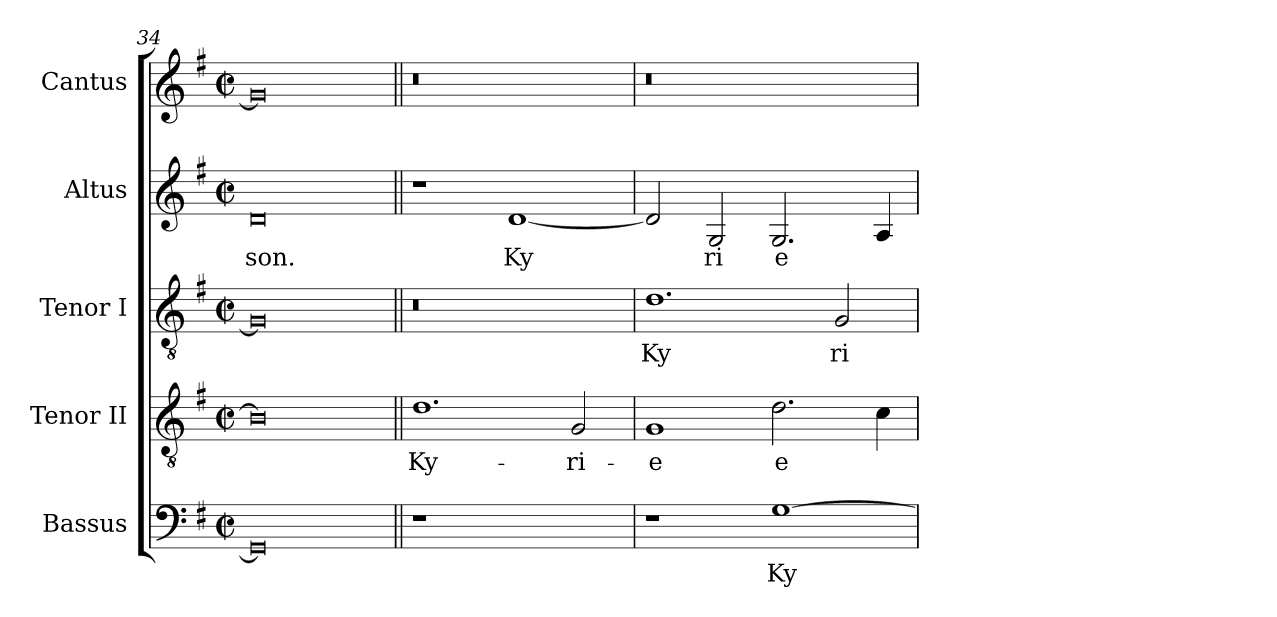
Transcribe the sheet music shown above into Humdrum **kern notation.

**kern	**text	**kern	**text	**kern	**text	**kern	**text	**kern	**text
*part5	*part5	*part4	*part4	*part3	*part3	*part2	*part2	*part1	*part1
*staff5	*staff5	*staff4	*staff4	*staff3	*staff3	*staff2	*staff2	*staff1	*staff1
*I"Bassus	*	*I"Tenor II	*	*I"Tenor I	*	*I"Altus	*	*I"Cantus	*
*I'B	*	*I'T II	*	*I'T I	*	*I'A	*	*I'C	*
*clefF4	*	*clefGv2	*	*clefGv2	*	*clefG2	*	*clefG2	*
*k[f#]	*	*k[f#]	*	*k[f#]	*	*k[f#]	*	*k[f#]	*
*G:	*	*G:	*	*G:	*	*G:	*	*G:	*
*M2/2	*	*M2/2	*	*M2/2	*	*M2/2	*	*M2/2	*
*met(c|)	*	*met(c|)	*	*met(c|)	*	*met(c|)	*	*met(c|)	*
=34	=34	=34	=34	=34	=34	=34	=34	=34	=34
!	!LO:LY:b:cj	!	!LO:LY:b:cj	!	!LO:LY:b:cj	!	!LO:LY:b:cj	!	!LO:LY:b:cj
0GG]	.	0B]	.	0G]	.	0d	-son.	0g]	.
=35||	=35||	=35||	=35||	=35||	=35||	=35||	=35||	=35||	=35||
!	!	!	!LO:LY:b:cj	!	!	!	!	!	!
1r	.	1.d	Ky-	0r	.	1r	.	0r	.
!	!	!	!	!	!	!	!LO:LY:b:cj	!	!
1ryy	.	.	.	.	.	[<1d	Ky	.	.
!	!	!	!LO:LY:b:cj	!	!	!	!	!	!
.	.	2G/	-ri-	.	.	.	.	.	.
=36	=36	=36	=36	=36	=36	=36	=36	=36	=36
!	!	!	!LO:LY:b:cj	!	!LO:LY:b:cj	!	!LO:LY:b:cj	!	!
1r	.	1G	-e	1.d	Ky	2d/]	.	0r	.
!	!	!	!	!	!	!	!LO:LY:b:cj	!	!
.	.	.	.	.	.	2G/	ri	.	.
!	!LO:LY:b:cj	!	!LO:LY:b:cj	!	!	!	!LO:LY:b:cj	!	!
[>1G	Ky-	2.d\	e-	.	.	2.G/	e	.	.
!	!	!	!	!	!LO:LY:b:cj	!	!	!	!
.	.	.	.	2G/	ri	.	.	.	.
!	!	!	!LO:LY:b:cj	!	!	!	!LO:LY:b:cj	!	!
.	.	4c\	--	.	.	4A/	.	.	.
=	=	=	=	=	=	=	=	=	=
*-	*-	*-	*-	*-	*-	*-	*-	*-	*-
